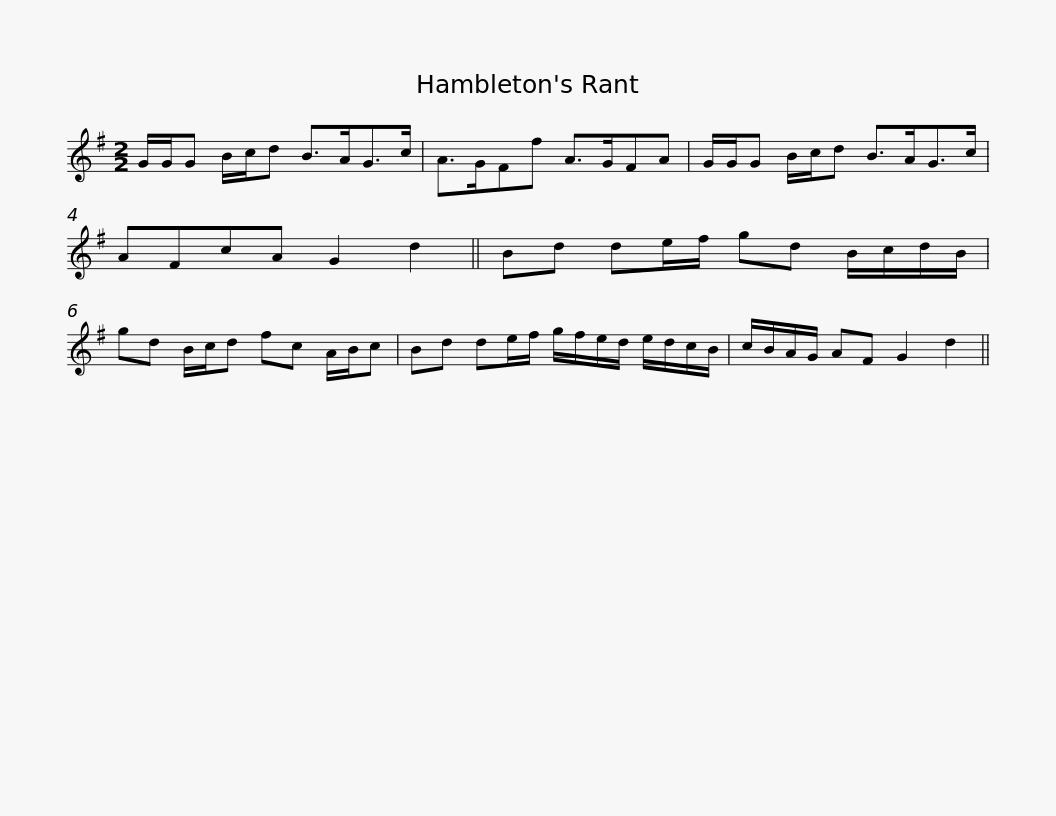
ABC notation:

X:1
L:1/8
M:2/2
I:linebreak $
K:G
V:1 treble
V:1
 G/G/G B/c/d B>AG>c | A>GFf A>GFA | G/G/G B/c/d B>AG>c | AFcA G2 d2 ||$ Bd de/f/ gd B/c/d/B/ | %5
 gd B/c/d fc A/B/c | Bd de/f/ g/f/e/d/ e/d/c/B/ | c/B/A/G/ AF G2 d2 || %8
